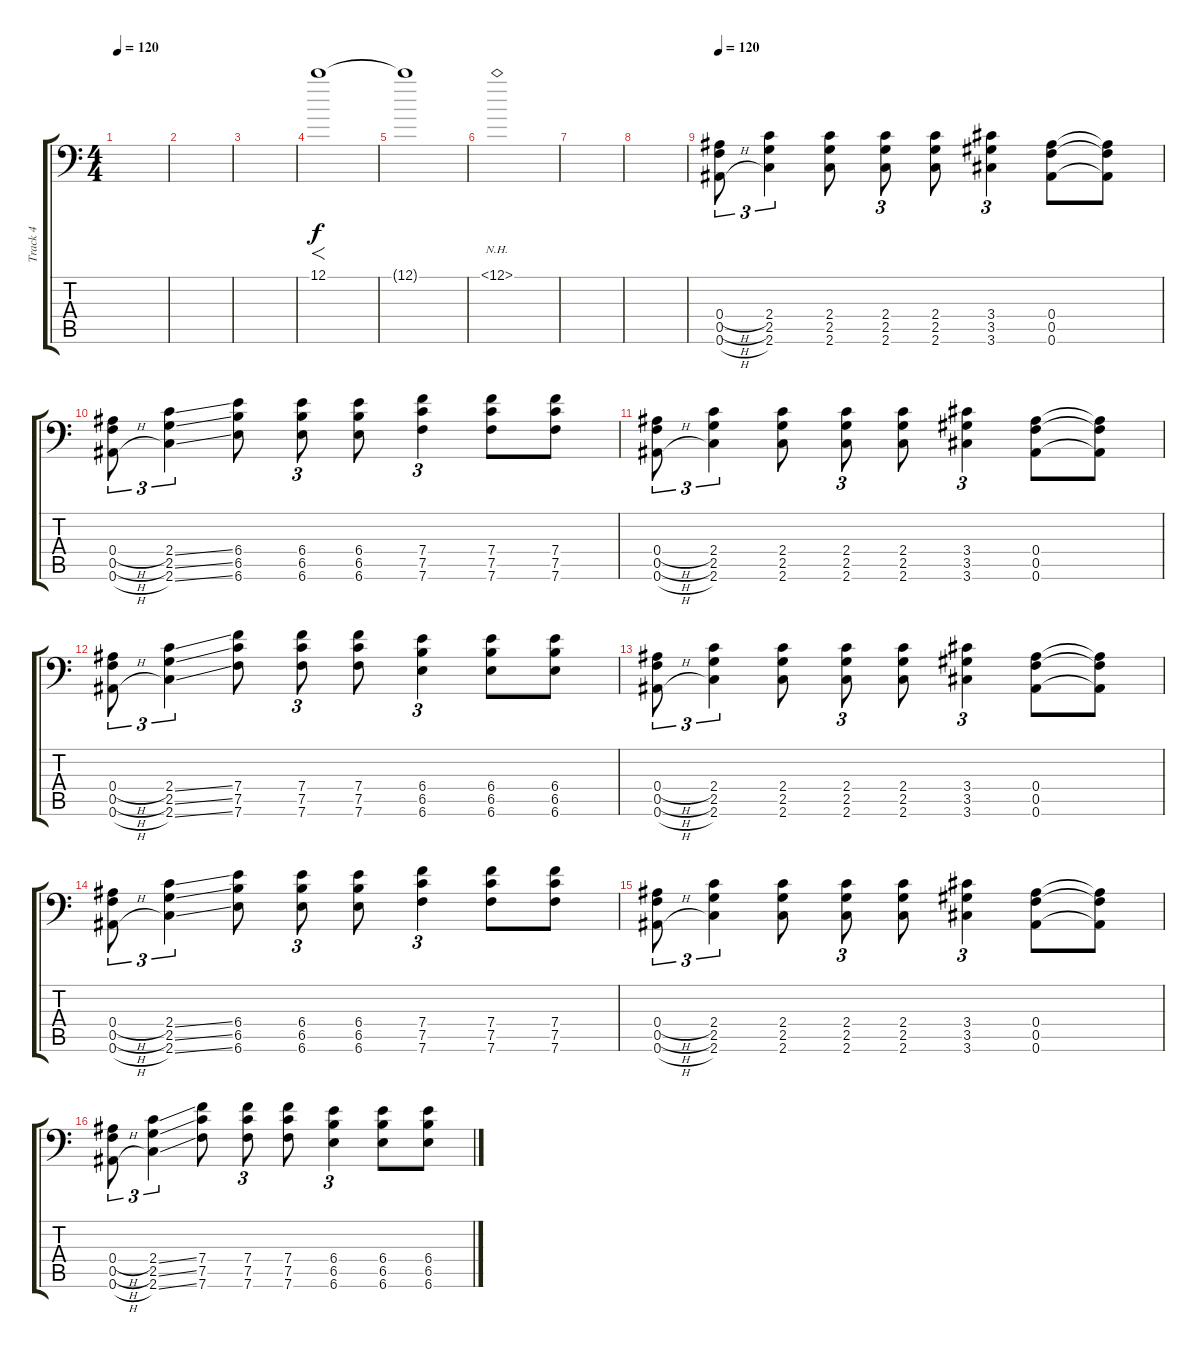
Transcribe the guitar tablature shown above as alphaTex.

\track ("Track 4" "Track 4") {instrument distortionguitar}
\staff {score tabs}
\tuning (C4 G3 Eb3 Bb2 F2 Bb1) {hide}
\ts (4 4)
\tempo 120
\clef f4
\ks c
|
|
|
12.1.1{f} |
12.1{t}.1 |
12.1{nh}.1 |
|
|
\tempo 120
(0.4{h} 0.5{h} 0.6{h}).8{tu (3 2)} (2.4 2.5 2.6).4{tu (3 2)} (2.4 2.5 2.6).8 (2.4 2.5 2.6).8{tu (3 2)} (2.4 2.5 2.6).8 (3.4 3.5 3.6).4{tu (3 2)} (0.4 0.5 0.6).8 (0.4{t} 0.5{t} 0.6{t}).8 |
(0.4{h} 0.5{h} 0.6{h}).8{tu (3 2)} (2.4{ss} 2.5{ss} 2.6{ss}).4{tu (3 2)} (6.4 6.5 6.6).8 (6.4 6.5 6.6).8{tu (3 2)} (6.4 6.5 6.6).8 (7.4 7.5 7.6).4{tu (3 2)} (7.4 7.5 7.6).8 (7.4 7.5 7.6).8 |
(0.4{h} 0.5{h} 0.6{h}).8{tu (3 2)} (2.4 2.5 2.6).4{tu (3 2)} (2.4 2.5 2.6).8 (2.4 2.5 2.6).8{tu (3 2)} (2.4 2.5 2.6).8 (3.4 3.5 3.6).4{tu (3 2)} (0.4 0.5 0.6).8 (0.4{t} 0.5{t} 0.6{t}).8 |
(0.4{h} 0.5{h} 0.6{h}).8{tu (3 2)} (2.4{ss} 2.5{ss} 2.6{ss}).4{tu (3 2)} (7.4 7.5 7.6).8 (7.4 7.5 7.6).8{tu (3 2)} (7.4 7.5 7.6).8 (6.4 6.5 6.6).4{tu (3 2)} (6.4 6.5 6.6).8 (6.4 6.5 6.6).8 |
(0.4{h} 0.5{h} 0.6{h}).8{tu (3 2)} (2.4 2.5 2.6).4{tu (3 2)} (2.4 2.5 2.6).8 (2.4 2.5 2.6).8{tu (3 2)} (2.4 2.5 2.6).8 (3.4 3.5 3.6).4{tu (3 2)} (0.4 0.5 0.6).8 (0.4{t} 0.5{t} 0.6{t}).8 |
(0.4{h} 0.5{h} 0.6{h}).8{tu (3 2)} (2.4{ss} 2.5{ss} 2.6{ss}).4{tu (3 2)} (6.4 6.5 6.6).8 (6.4 6.5 6.6).8{tu (3 2)} (6.4 6.5 6.6).8 (7.4 7.5 7.6).4{tu (3 2)} (7.4 7.5 7.6).8 (7.4 7.5 7.6).8 |
(0.4{h} 0.5{h} 0.6{h}).8{tu (3 2)} (2.4 2.5 2.6).4{tu (3 2)} (2.4 2.5 2.6).8 (2.4 2.5 2.6).8{tu (3 2)} (2.4 2.5 2.6).8 (3.4 3.5 3.6).4{tu (3 2)} (0.4 0.5 0.6).8 (0.4{t} 0.5{t} 0.6{t}).8 |
(0.4{h} 0.5{h} 0.6{h}).8{tu (3 2)} (2.4{ss} 2.5{ss} 2.6{ss}).4{tu (3 2)} (7.4 7.5 7.6).8 (7.4 7.5 7.6).8{tu (3 2)} (7.4 7.5 7.6).8 (6.4 6.5 6.6).4{tu (3 2)} (6.4 6.5 6.6).8 (6.4 6.5 6.6).8
